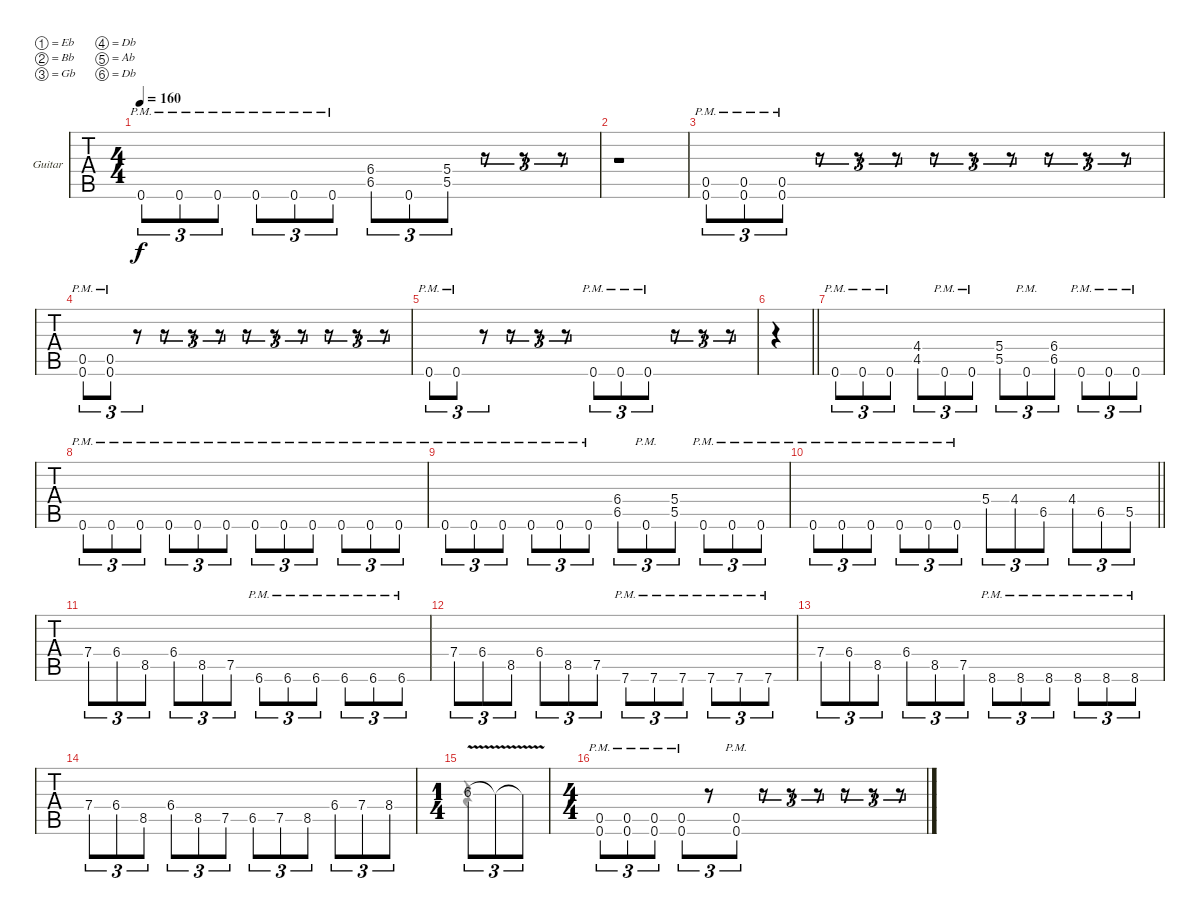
\bracketExtendMode groupsimilarinstruments
\firstSystemTrackNameOrientation horizontal
\otherSystemsTrackNameOrientation horizontal
\track ("Sidnei" "Guitar") {instrument distortionguitar}
\staff {tabs}
\tuning (Eb4 Bb3 Gb3 Db3 Ab2 Db2)
\voice
\ts (4 4)
\tempo 160
\clef g2
\ks c
0.6{pm acc #}.8{tu (3 2) dy f} 0.6{pm acc #}.8{tu (3 2)} 0.6{pm acc #}.8{tu (3 2)} 0.6{pm acc #}.8{tu (3 2)} 0.6{pm acc #}.8{tu (3 2)} 0.6{pm acc #}.8{tu (3 2)} (6.4 6.5).8{tu (3 2)} 0.6{acc #}.8{tu (3 2)} (5.4{acc #} 5.5{acc #}).8{tu (3 2)} r.8{tu (3 2)} r.8{tu (3 2)} r.8{tu (3 2)} |
r.1 |
(0.6{pm acc #} 0.5{pm acc #}).8{tu (3 2)} (0.6{pm acc #} 0.5{pm acc #}).8{tu (3 2)} (0.6{pm acc #} 0.5{pm acc #}).8{tu (3 2)} r.8{tu (3 2)} r.8{tu (3 2)} r.8{tu (3 2)} r.8{tu (3 2)} r.8{tu (3 2)} r.8{tu (3 2)} r.8{tu (3 2)} r.8{tu (3 2)} r.8{tu (3 2)} |
(0.6{pm acc #} 0.5{pm acc #}).8{tu (3 2)} (0.6{pm acc #} 0.5{pm acc #}).8{tu (3 2)} r.8{tu (3 2)} r.8{tu (3 2)} r.8{tu (3 2)} r.8{tu (3 2)} r.8{tu (3 2)} r.8{tu (3 2)} r.8{tu (3 2)} r.8{tu (3 2)} r.8{tu (3 2)} r.8{tu (3 2)} |
0.6{pm acc #}.8{tu (3 2)} 0.6{pm acc #}.8{tu (3 2)} r.8{tu (3 2)} r.8{tu (3 2)} r.8{tu (3 2)} r.8{tu (3 2)} 0.6{pm acc #}.8{tu (3 2)} 0.6{pm acc #}.8{tu (3 2)} 0.6{pm acc #}.8{tu (3 2)} r.8{tu (3 2)} r.8{tu (3 2)} r.8{tu (3 2)} |
\barLineRight lightlight
|
0.6{pm acc #}.8{tu (3 2)} 0.6{pm acc #}.8{tu (3 2)} 0.6{pm acc #}.8{tu (3 2)} (4.4 4.5).8{tu (3 2)} 0.6{pm acc #}.8{tu (3 2)} 0.6{pm acc #}.8{tu (3 2)} (5.4{acc #} 5.5{acc #}).8{tu (3 2)} 0.6{pm acc #}.8{tu (3 2)} (6.4 6.5).8{tu (3 2)} 0.6{pm acc #}.8{tu (3 2)} 0.6{pm acc #}.8{tu (3 2)} 0.6{pm acc #}.8{tu (3 2)} |
0.6{pm acc #}.8{tu (3 2)} 0.6{pm acc #}.8{tu (3 2)} 0.6{pm acc #}.8{tu (3 2)} 0.6{pm acc #}.8{tu (3 2)} 0.6{pm acc #}.8{tu (3 2)} 0.6{pm acc #}.8{tu (3 2)} 0.6{pm acc #}.8{tu (3 2)} 0.6{pm acc #}.8{tu (3 2)} 0.6{pm acc #}.8{tu (3 2)} 0.6{pm acc #}.8{tu (3 2)} 0.6{pm acc #}.8{tu (3 2)} 0.6{pm acc #}.8{tu (3 2)} |
0.6{pm acc #}.8{tu (3 2)} 0.6{pm acc #}.8{tu (3 2)} 0.6{pm acc #}.8{tu (3 2)} 0.6{pm acc #}.8{tu (3 2)} 0.6{pm acc #}.8{tu (3 2)} 0.6{pm acc #}.8{tu (3 2)} (6.4 6.5).8{tu (3 2)} 0.6{pm acc #}.8{tu (3 2)} (5.4{acc #} 5.5{acc #}).8{tu (3 2)} 0.6{pm acc #}.8{tu (3 2)} 0.6{pm acc #}.8{tu (3 2)} 0.6{pm acc #}.8{tu (3 2)} |
\barLineRight lightlight
0.6{pm acc #}.8{tu (3 2)} 0.6{pm acc #}.8{tu (3 2)} 0.6{pm acc #}.8{tu (3 2)} 0.6{pm acc #}.8{tu (3 2)} 0.6{pm acc #}.8{tu (3 2)} 0.6{pm acc #}.8{tu (3 2)} 5.4{acc #}.8{tu (3 2)} 4.4.8{tu (3 2)} 6.5.8{tu (3 2)} 4.4.8{tu (3 2)} 6.5.8{tu (3 2)} 5.5{acc #}.8{tu (3 2)} |
7.4{acc #}.8{tu (3 2)} 6.4.8{tu (3 2)} 8.5.8{tu (3 2)} 6.4.8{tu (3 2)} 8.5.8{tu (3 2)} 7.5{acc #}.8{tu (3 2)} 6.6{pm}.8{tu (3 2)} 6.6{pm}.8{tu (3 2)} 6.6{pm}.8{tu (3 2)} 6.6{pm}.8{tu (3 2)} 6.6{pm}.8{tu (3 2)} 6.6{pm}.8{tu (3 2)} |
7.4{acc #}.8{tu (3 2)} 6.4.8{tu (3 2)} 8.5.8{tu (3 2)} 6.4.8{tu (3 2)} 8.5.8{tu (3 2)} 7.5{acc #}.8{tu (3 2)} 7.6{pm acc #}.8{tu (3 2)} 7.6{pm acc #}.8{tu (3 2)} 7.6{pm acc #}.8{tu (3 2)} 7.6{pm acc #}.8{tu (3 2)} 7.6{pm acc #}.8{tu (3 2)} 7.6{pm acc #}.8{tu (3 2)} |
7.4{acc #}.8{tu (3 2)} 6.4.8{tu (3 2)} 8.5.8{tu (3 2)} 6.4.8{tu (3 2)} 8.5.8{tu (3 2)} 7.5{acc #}.8{tu (3 2)} 8.6{pm}.8{tu (3 2)} 8.6{pm}.8{tu (3 2)} 8.6{pm}.8{tu (3 2)} 8.6{pm}.8{tu (3 2)} 8.6{pm}.8{tu (3 2)} 8.6{pm}.8{tu (3 2)} |
7.4{acc #}.8{tu (3 2)} 6.4.8{tu (3 2)} 8.5.8{tu (3 2)} 6.4.8{tu (3 2)} 8.5.8{tu (3 2)} 7.5{acc #}.8{tu (3 2)} 6.5.8{tu (3 2)} 7.5{acc #}.8{tu (3 2)} 8.5.8{tu (3 2)} 6.4.8{tu (3 2)} 7.4{acc #}.8{tu (3 2)} 8.4.8{tu (3 2)} |
\ts (1 4)
\beaming (8 2)
6.3{v}.8{tu (3 2)} 6.3{v t}.8{tu (3 2)} 6.3{v t}.8{tu (3 2)} |
\ts (4 4)
\beaming (8 2 2 2 2)
(0.5{pm acc #} 0.6{pm acc #}).8{tu (3 2)} (0.5{pm acc #} 0.6{pm acc #}).8{tu (3 2)} (0.5{pm acc #} 0.6{pm acc #}).8{tu (3 2)} (0.5{pm acc #} 0.6{pm acc #}).8{tu (3 2)} r.8{tu (3 2)} (0.5{pm acc #} 0.6{pm acc #}).8{tu (3 2)} r.8{tu (3 2)} r.8{tu (3 2)} r.8{tu (3 2)} r.8{tu (3 2)} r.8{tu (3 2)} r.8{tu (3 2)}
\voice
\clef g2
\ottava regular
\simile none
\ks c
|
|
|
|
|
\barLineRight lightlight
|
|
|
|
\barLineRight lightlight
|
|
|
|
|
r.4{dy mf} |
